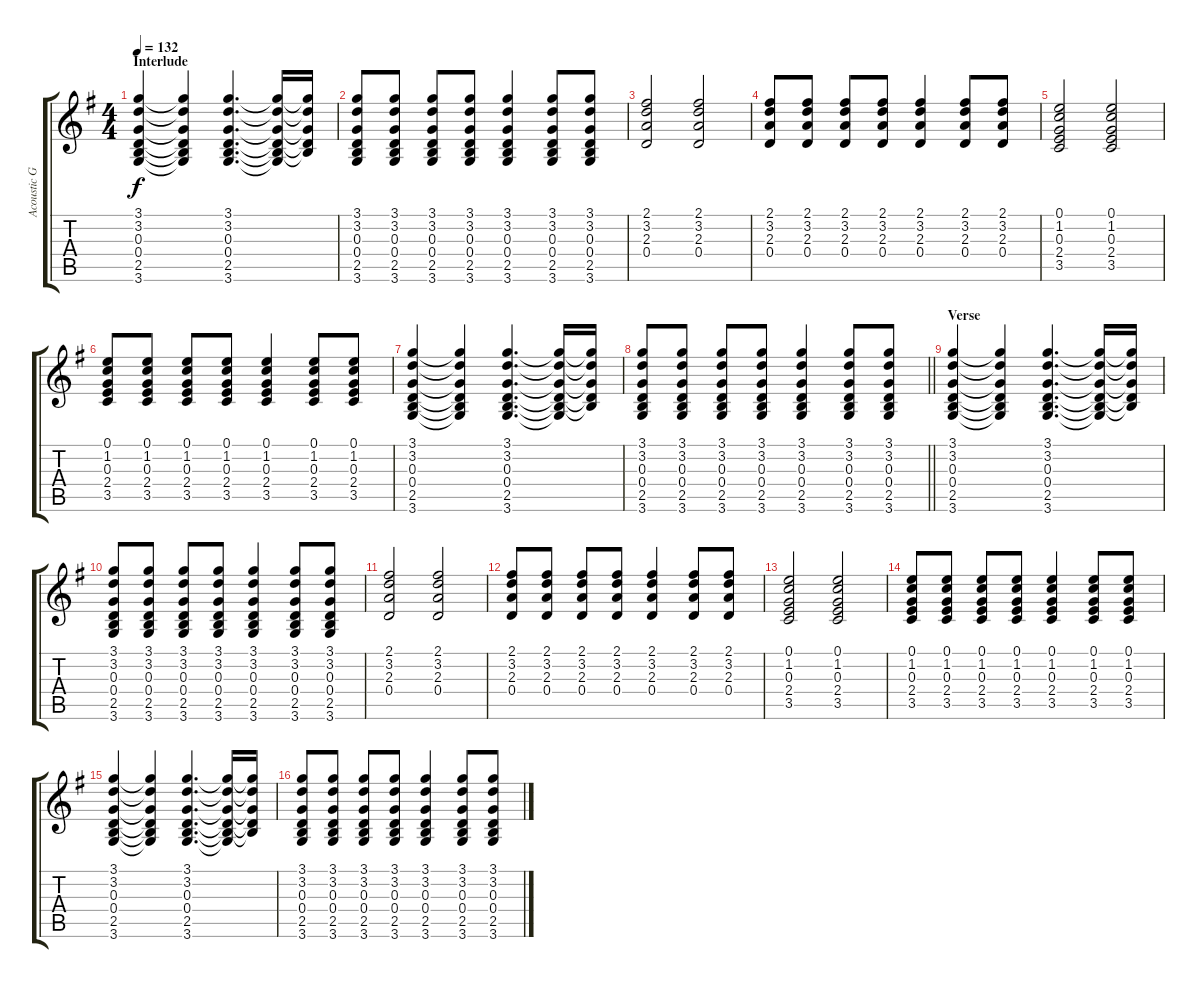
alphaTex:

\track ("Acoustic Guitar" "Acoustic G") {instrument acousticguitarnylon}
\staff {score tabs}
\tuning (E4 B3 G3 D3 A2 E2) {hide}
\ts (4 4)
\section ("" "Interlude")
\tempo 132
\clef g2
\ks g
(3.1 3.2 0.3 0.4 2.5 3.6).4{dy f} (3.1{t} 3.2{t} 0.3{t} 0.4{t} 2.5{t} 3.6{t}).4 (3.1 3.2 0.3 0.4 2.5 3.6).4{d} (3.1{t} 3.2{t} 0.3{t} 0.4{t} 2.5{t} 3.6{t}).16 (3.1{t} 3.2{t} 0.3{t} 0.4{t} 2.5{t}).16 |
(3.1 3.2 0.3 0.4 2.5 3.6).8 (3.1 3.2 0.3 0.4 2.5 3.6).8 (3.1 3.2 0.3 0.4 2.5 3.6).8 (3.1 3.2 0.3 0.4 2.5 3.6).8 (3.1 3.2 0.3 0.4 2.5 3.6).4 (3.1 3.2 0.3 0.4 2.5 3.6).8 (3.1 3.2 0.3 0.4 2.5 3.6).8 |
(2.1 3.2 2.3 0.4).2 (2.1 3.2 2.3 0.4).2 |
(2.1 3.2 2.3 0.4).8 (2.1 3.2 2.3 0.4).8 (2.1 3.2 2.3 0.4).8 (2.1 3.2 2.3 0.4).8 (2.1 3.2 2.3 0.4).4 (2.1 3.2 2.3 0.4).8 (2.1 3.2 2.3 0.4).8 |
(0.1 1.2 0.3 2.4 3.5).2 (0.1 1.2 0.3 2.4 3.5).2 |
(0.1 1.2 0.3 2.4 3.5).8 (0.1 1.2 0.3 2.4 3.5).8 (0.1 1.2 0.3 2.4 3.5).8 (0.1 1.2 0.3 2.4 3.5).8 (0.1 1.2 0.3 2.4 3.5).4 (0.1 1.2 0.3 2.4 3.5).8 (0.1 1.2 0.3 2.4 3.5).8 |
(3.1 3.2 0.3 0.4 2.5 3.6).4 (3.1{t} 3.2{t} 0.3{t} 0.4{t} 2.5{t} 3.6{t}).4 (3.1 3.2 0.3 0.4 2.5 3.6).4{d} (3.1{t} 3.2{t} 0.3{t} 0.4{t} 2.5{t} 3.6{t}).16 (3.1{t} 3.2{t} 0.3{t} 0.4{t} 2.5{t}).16 |
\barLineRight lightlight
(3.1 3.2 0.3 0.4 2.5 3.6).8 (3.1 3.2 0.3 0.4 2.5 3.6).8 (3.1 3.2 0.3 0.4 2.5 3.6).8 (3.1 3.2 0.3 0.4 2.5 3.6).8 (3.1 3.2 0.3 0.4 2.5 3.6).4 (3.1 3.2 0.3 0.4 2.5 3.6).8 (3.1 3.2 0.3 0.4 2.5 3.6).8 |
\section ("" "Verse")
(3.1 3.2 0.3 0.4 2.5 3.6).4 (3.1{t} 3.2{t} 0.3{t} 0.4{t} 2.5{t} 3.6{t}).4 (3.1 3.2 0.3 0.4 2.5 3.6).4{d} (3.1{t} 3.2{t} 0.3{t} 0.4{t} 2.5{t} 3.6{t}).16 (3.1{t} 3.2{t} 0.3{t} 0.4{t} 2.5{t}).16 |
(3.1 3.2 0.3 0.4 2.5 3.6).8 (3.1 3.2 0.3 0.4 2.5 3.6).8 (3.1 3.2 0.3 0.4 2.5 3.6).8 (3.1 3.2 0.3 0.4 2.5 3.6).8 (3.1 3.2 0.3 0.4 2.5 3.6).4 (3.1 3.2 0.3 0.4 2.5 3.6).8 (3.1 3.2 0.3 0.4 2.5 3.6).8 |
(2.1 3.2 2.3 0.4).2 (2.1 3.2 2.3 0.4).2 |
(2.1 3.2 2.3 0.4).8 (2.1 3.2 2.3 0.4).8 (2.1 3.2 2.3 0.4).8 (2.1 3.2 2.3 0.4).8 (2.1 3.2 2.3 0.4).4 (2.1 3.2 2.3 0.4).8 (2.1 3.2 2.3 0.4).8 |
(0.1 1.2 0.3 2.4 3.5).2 (0.1 1.2 0.3 2.4 3.5).2 |
(0.1 1.2 0.3 2.4 3.5).8 (0.1 1.2 0.3 2.4 3.5).8 (0.1 1.2 0.3 2.4 3.5).8 (0.1 1.2 0.3 2.4 3.5).8 (0.1 1.2 0.3 2.4 3.5).4 (0.1 1.2 0.3 2.4 3.5).8 (0.1 1.2 0.3 2.4 3.5).8 |
(3.1 3.2 0.3 0.4 2.5 3.6).4 (3.1{t} 3.2{t} 0.3{t} 0.4{t} 2.5{t} 3.6{t}).4 (3.1 3.2 0.3 0.4 2.5 3.6).4{d} (3.1{t} 3.2{t} 0.3{t} 0.4{t} 2.5{t} 3.6{t}).16 (3.1{t} 3.2{t} 0.3{t} 0.4{t} 2.5{t}).16 |
(3.1 3.2 0.3 0.4 2.5 3.6).8 (3.1 3.2 0.3 0.4 2.5 3.6).8 (3.1 3.2 0.3 0.4 2.5 3.6).8 (3.1 3.2 0.3 0.4 2.5 3.6).8 (3.1 3.2 0.3 0.4 2.5 3.6).4 (3.1 3.2 0.3 0.4 2.5 3.6).8 (3.1 3.2 0.3 0.4 2.5 3.6).8
